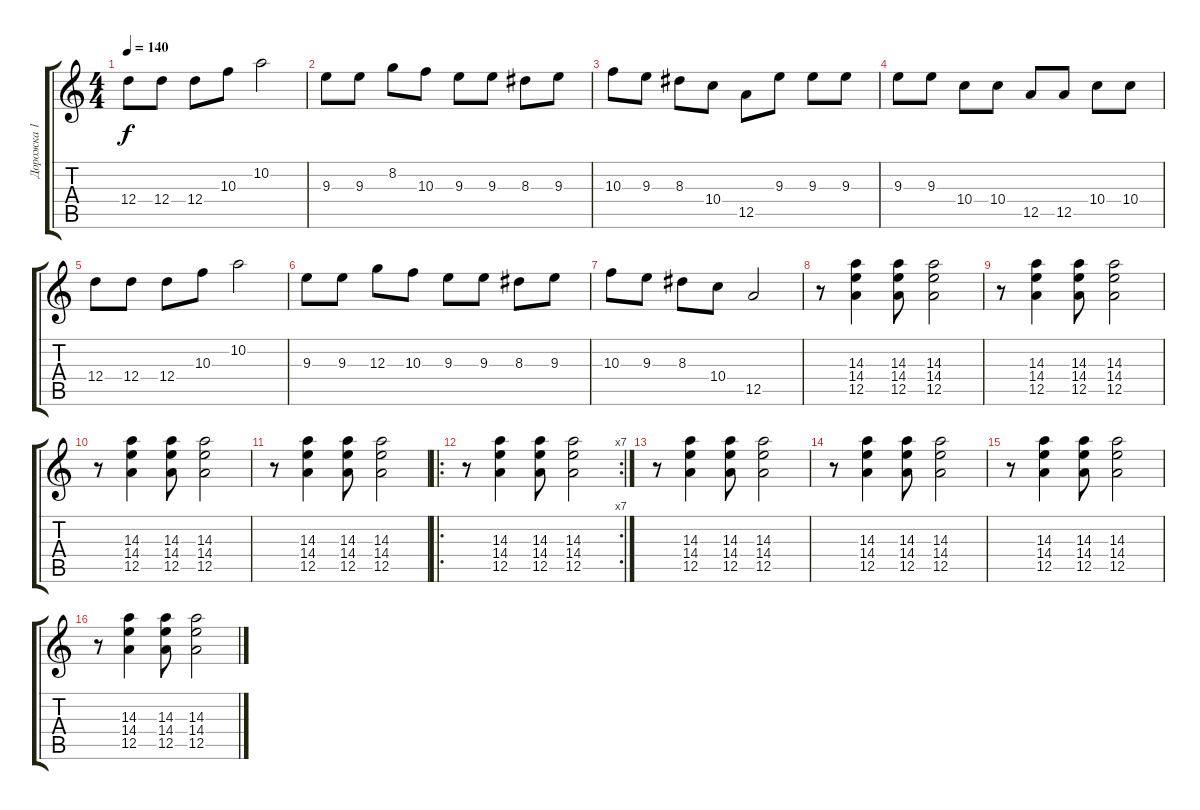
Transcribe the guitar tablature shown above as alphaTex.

\track ("Дорожка 1" "Дорожка 1") {instrument overdrivenguitar}
\staff {score tabs}
\tuning (E4 B3 G3 D3 A2 E2) {hide}
\ts (4 4)
\tempo 140
\clef g2
\ks c
12.4.8{dy f} 12.4.8 12.4.8 10.3.8 10.2.2 |
9.3.8 9.3.8 8.2.8 10.3.8 9.3.8 9.3.8 8.3.8 9.3.8 |
10.3.8 9.3.8 8.3.8 10.4.8 12.5.8 9.3.8 9.3.8 9.3.8 |
9.3.8 9.3.8 10.4.8 10.4.8 12.5.8 12.5.8 10.4.8 10.4.8 |
12.4.8 12.4.8 12.4.8 10.3.8 10.2.2 |
9.3.8 9.3.8 12.3.8 10.3.8 9.3.8 9.3.8 8.3.8 9.3.8 |
10.3.8 9.3.8 8.3.8 10.4.8 12.5.2 |
r.8 (14.3 14.4 12.5).4 (14.3 14.4 12.5).8 (14.3 14.4 12.5).2 |
r.8 (14.3 14.4 12.5).4 (14.3 14.4 12.5).8 (14.3 14.4 12.5).2 |
r.8 (14.3 14.4 12.5).4 (14.3 14.4 12.5).8 (14.3 14.4 12.5).2 |
r.8 (14.3 14.4 12.5).4 (14.3 14.4 12.5).8 (14.3 14.4 12.5).2 |
\ro
\rc 7
r.8 (14.3 14.4 12.5).4 (14.3 14.4 12.5).8 (14.3 14.4 12.5).2 |
r.8 (14.3 14.4 12.5).4 (14.3 14.4 12.5).8 (14.3 14.4 12.5).2 |
r.8 (14.3 14.4 12.5).4 (14.3 14.4 12.5).8 (14.3 14.4 12.5).2 |
r.8 (14.3 14.4 12.5).4 (14.3 14.4 12.5).8 (14.3 14.4 12.5).2 |
r.8 (14.3 14.4 12.5).4 (14.3 14.4 12.5).8 (14.3 14.4 12.5).2
